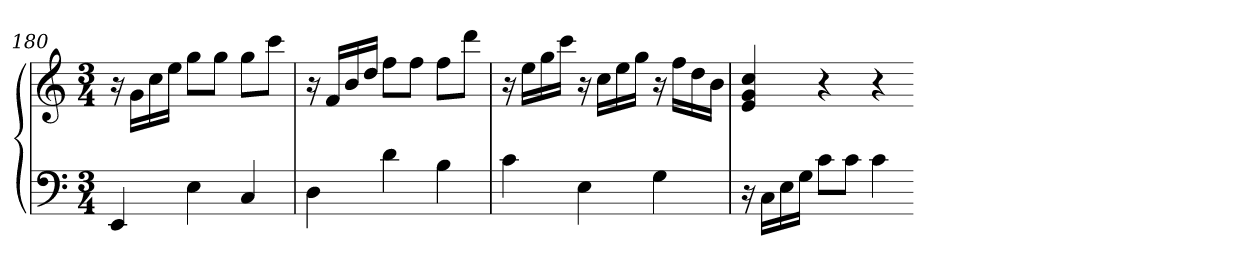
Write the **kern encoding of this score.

**kern	**kern
*part1	*part1
*staff2	*staff1
*clefF4	*clefG2
*k[]	*k[]
*C:	*C:
*M3/4	*M3/4
=180	=180
4EE	16r
.	16gLL
.	16cc
.	16eeJJ
4E	8ggL
.	8ggJ
4C	8ggL
.	8cccJ
=181	=181
4D	16r
.	16fLL
.	16b
.	16ddJJ
4d	8ffL
.	8ffJ
4B	8ffL
.	8dddJ
=182	=182
4c	16r
.	16eeLL
.	16gg
.	16cccJJ
4E	16r
.	16ccLL
.	16ee
.	16ggJJ
4G	16r
.	16ffLL
.	16dd
.	16bJJ
=183	=183
16r	4e 4g 4cc
16CLL	.
16E	.
16GJJ	.
8cL	4r
8cJ	.
4c	4r
=-	=-
*-	*-
